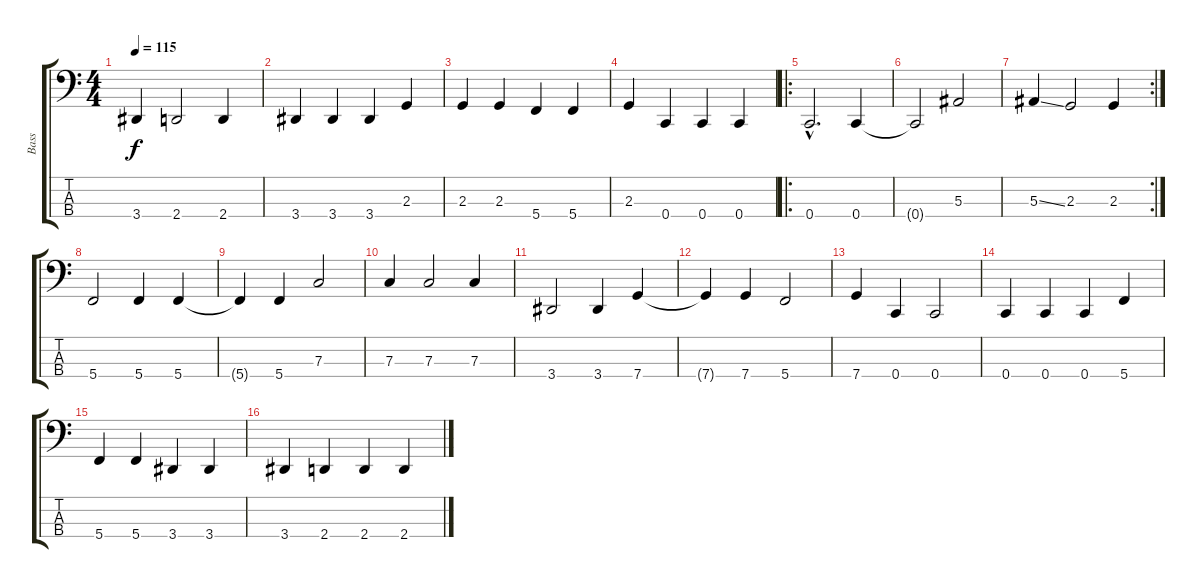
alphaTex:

\track ("Bass" "Bass") {instrument electricbassfinger}
\staff {score tabs}
\tuning (Eb2 Bb1 F1 C1) {hide}
\ts (4 4)
\tempo 115
\clef f4
\ks c
3.4.4{dy f} 2.4.2 2.4.4 |
3.4.4 3.4.4 3.4.4 2.3.4 |
2.3.4 2.3.4 5.4.4 5.4.4 |
2.3.4 0.4.4 0.4.4 0.4.4 |
\ro
0.4{hac}.2{d} 0.4.4 |
0.4{t}.2 5.3.2 |
\rc 2
5.3{ss}.4 2.3.2 2.3.4 |
5.4.2 5.4.4 5.4.4 |
5.4{t}.4 5.4.4 7.3.2 |
7.3.4 7.3.2 7.3.4 |
3.4.2 3.4.4 7.4.4 |
7.4{t}.4 7.4.4 5.4.2 |
7.4.4 0.4.4 0.4.2 |
0.4.4 0.4.4 0.4.4 5.4.4 |
5.4.4 5.4.4 3.4.4 3.4.4 |
3.4.4 2.4.4 2.4.4 2.4.4
